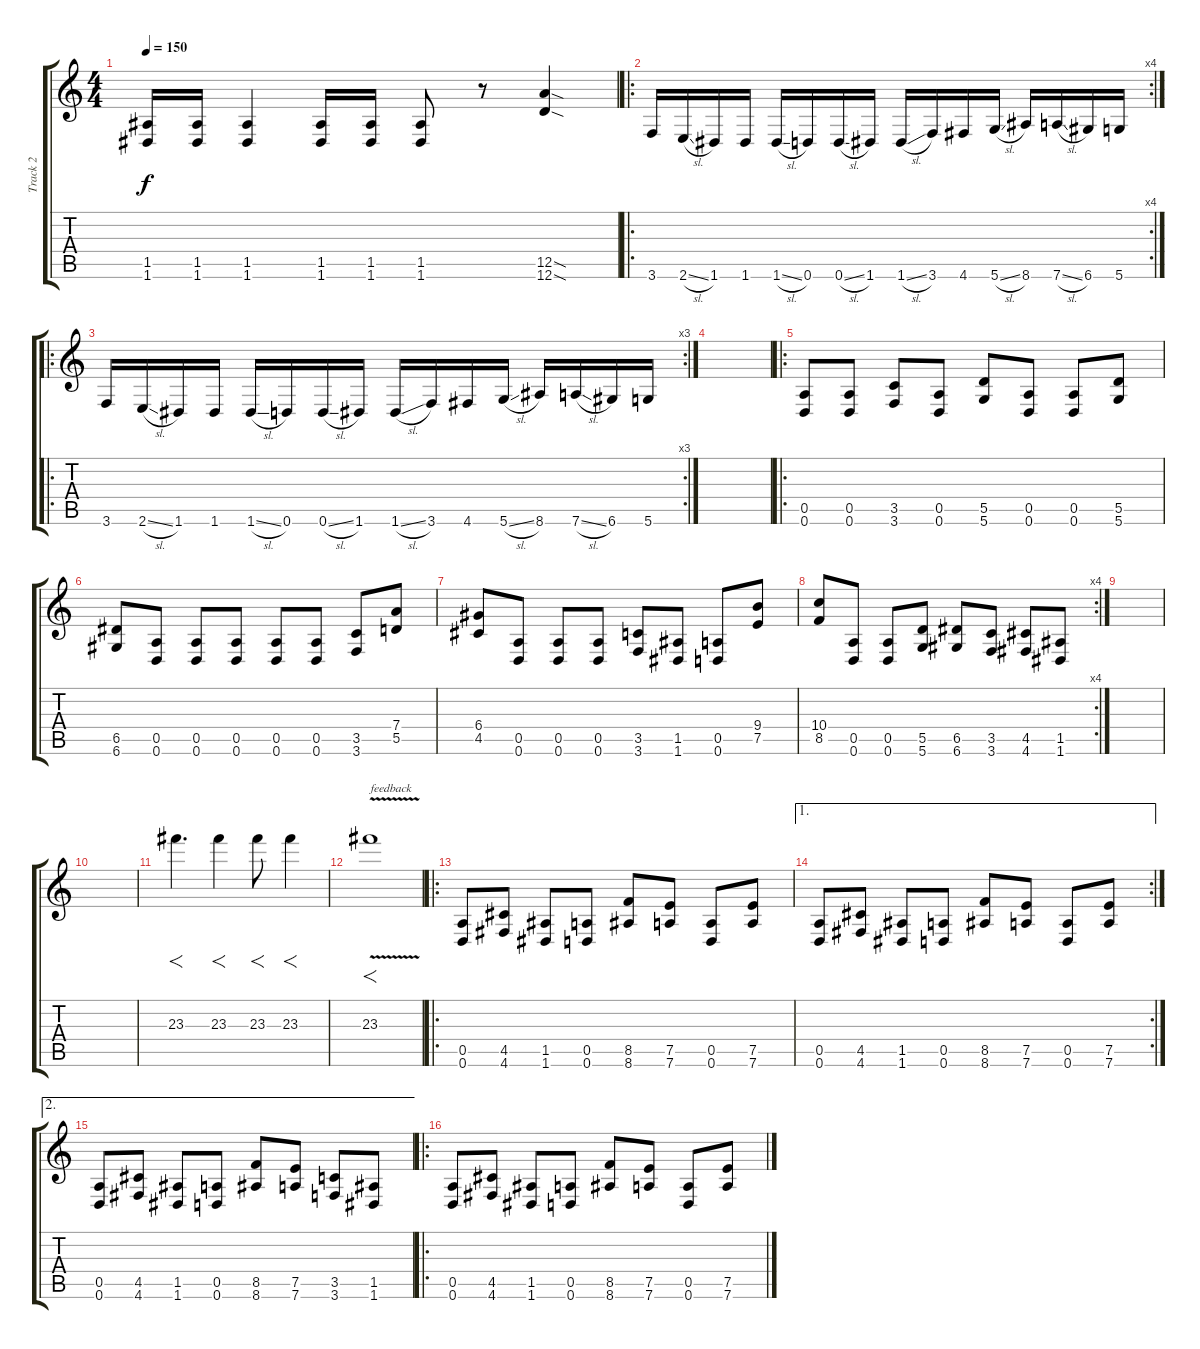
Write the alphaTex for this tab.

\track ("Track 2" "Track 2") {instrument distortionguitar}
\staff {score tabs}
\tuning (E4 B3 G3 D3 A2 D2) {hide}
\ts (4 4)
\tempo 150
\clef g2
\ks c
(1.5 1.6).16{dy f} (1.5 1.6).16 (1.5 1.6).4 (1.5 1.6).16 (1.5 1.6).16 (1.5 1.6).8 r.8 (12.5{sod} 12.6{sod}).4 |
\ro
\rc 4
3.6.16 2.6{sl}.16 1.6.16 1.6.16 1.6{sl}.16 0.6.16 0.6{sl}.16 1.6.16 1.6{sl}.16 3.6.16 4.6.16 5.6{sl}.16 8.6.16 7.6{sl}.16 6.6.16 5.6.16 |
\ro
\rc 3
3.6.16 2.6{sl}.16 1.6.16 1.6.16 1.6{sl}.16 0.6.16 0.6{sl}.16 1.6.16 1.6{sl}.16 3.6.16 4.6.16 5.6{sl}.16 8.6.16 7.6{sl}.16 6.6.16 5.6.16 |
|
\ro
(0.5 0.6).8 (0.5 0.6).8 (3.5 3.6).8 (0.5 0.6).8 (5.5 5.6).8 (0.5 0.6).8 (0.5 0.6).8 (5.5 5.6).8 |
(6.5 6.6).8 (0.5 0.6).8 (0.5 0.6).8 (0.5 0.6).8 (0.5 0.6).8 (0.5 0.6).8 (3.5 3.6).8 (7.4 5.5).8 |
(6.4 4.5).8 (0.5 0.6).8 (0.5 0.6).8 (0.5 0.6).8 (3.5 3.6).8 (1.5 1.6).8 (0.5 0.6).8 (9.4 7.5).8 |
\rc 4
(10.4 8.5).8 (0.5 0.6).8 (0.5 0.6).8 (5.5 5.6).8 (6.5 6.6).8 (3.5 3.6).8 (4.5 4.6).8 (1.5 1.6).8 |
|
|
23.3.4{f d} 23.3.4{f} 23.3.8{f} 23.3.4{f} |
23.3{v}.1{f txt "feedback"} |
\ro
(0.5 0.6).8 (4.5 4.6).8 (1.5 1.6).8 (0.5 0.6).8 (8.5 8.6).8 (7.5 7.6).8 (0.5 0.6).8 (7.5 7.6).8 |
\ae 1
\rc 2
(0.5 0.6).8 (4.5 4.6).8 (1.5 1.6).8 (0.5 0.6).8 (8.5 8.6).8 (7.5 7.6).8 (0.5 0.6).8 (7.5 7.6).8 |
\ae 2
(0.5 0.6).8 (4.5 4.6).8 (1.5 1.6).8 (0.5 0.6).8 (8.5 8.6).8 (7.5 7.6).8 (3.5 3.6).8 (1.5 1.6).8 |
\ro
(0.5 0.6).8 (4.5 4.6).8 (1.5 1.6).8 (0.5 0.6).8 (8.5 8.6).8 (7.5 7.6).8 (0.5 0.6).8 (7.5 7.6).8
